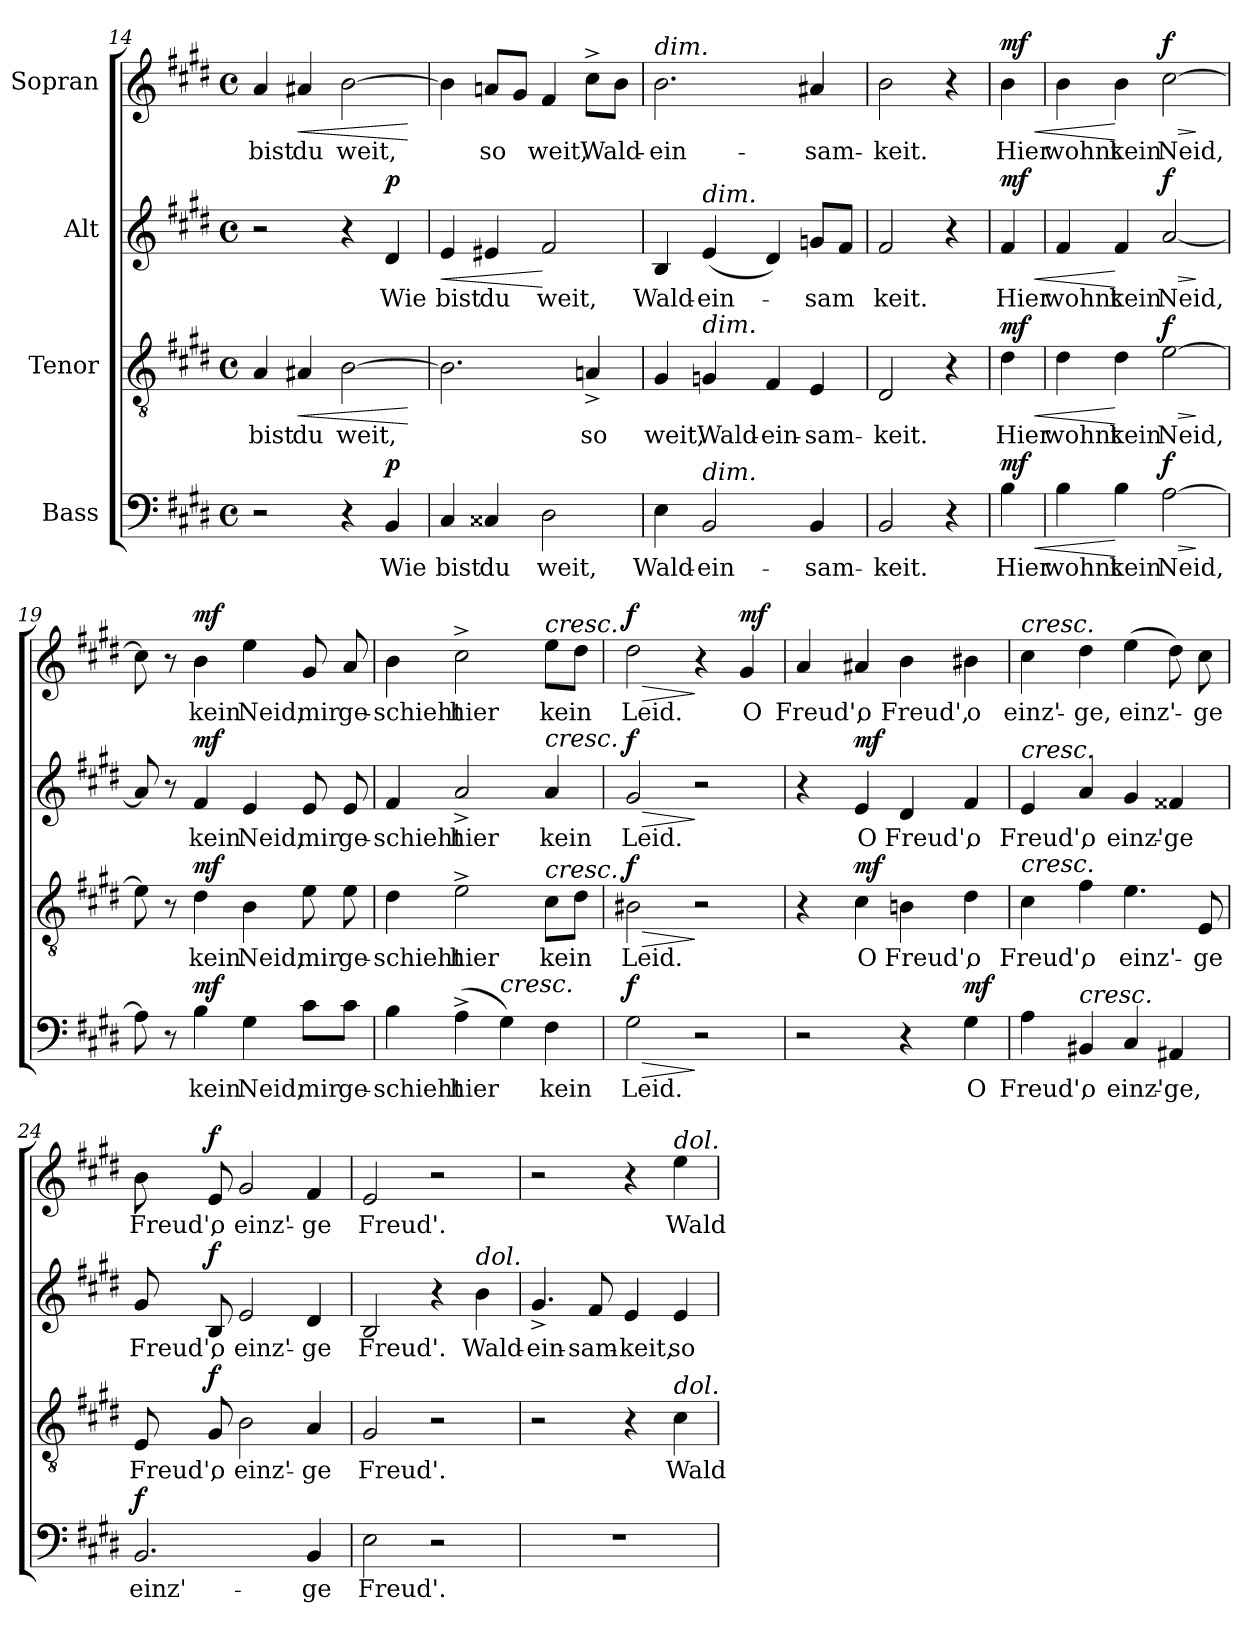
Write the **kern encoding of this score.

**kern	**text	**dynam	**kern	**text	**dynam	**kern	**text	**dynam	**kern	**text	**dynam
*part4	*part4	*part4	*part3	*part3	*part3	*part2	*part2	*part2	*part1	*part1	*part1
*staff4	*staff4	*staff4	*staff3	*staff3	*staff3	*staff2	*staff2	*staff2	*staff1	*staff1	*staff1
*I"Bass	*	*	*I"Tenor	*	*	*I"Alt	*	*	*I"Sopran	*	*
*clefF4	*	*	*clefGv2	*	*	*clefG2	*	*	*clefG2	*	*
*k[f#c#g#d#]	*	*	*k[f#c#g#d#]	*	*	*k[f#c#g#d#]	*	*	*k[f#c#g#d#]	*	*
*M4/4	*	*	*M4/4	*	*	*M4/4	*	*	*M4/4	*	*
*met(c)	*	*	*met(c)	*	*	*met(c)	*	*	*met(c)	*	*
=14	=14	=14	=14	=14	=14	=14	=14	=14	=14	=14	=14
!	!	!	!	!LO:LY:b	!	!	!	!	!	!LO:LY:b	!
2r	.	.	4A/	bist	.	2r	.	.	4a/	bist	.
!	!	!	!	!LO:LY:b	!LO:HP:b	!	!	!	!	!LO:LY:b	!LO:HP:b
.	.	.	4A#X/	du	<	.	.	.	4a#X/	du	<
!	!	!	!	!LO:LY:b	!	!	!	!	!	!LO:LY:b	!
4r	.	.	[2B\	weit,	.	4r	.	.	[2b\	weit,	.
!	!LO:LY:b	!LO:DY:a	!	!	!	!	!LO:LY:b	!LO:DY:a	!	!	!
4BB/	Wie	p	.	.	.	4d#/	Wie	p	.	.	.
.	.	.	.	.	[	.	.	.	.	.	[
=15	=15	=15	=15	=15	=15	=15	=15	=15	=15	=15	=15
!	!LO:LY:b	!	!	!	!	!	!LO:LY:b	!LO:HP:b	!	!	!
4C#/	bist	.	2.B\]	.	.	4e/	bist	<	4b\]	.	.
!	!LO:LY:b	!	!	!	!	!	!LO:LY:b	!	!	!LO:LY:b	!
4C##X/	du	.	.	.	.	4e#X/	du	.	8an/L	so	.
.	.	.	.	.	.	.	.	.	8g#/J	.	.
!	!LO:LY:b	!	!	!	!	!	!LO:LY:b	!	!	!LO:LY:b	!
2D#\	weit,	.	.	.	.	2f#/	weit,	[	4f#/	weit,	.
!	!	!	!	!LO:LY:b	!	!	!	!	!	!LO:LY:b	!
.	.	.	4An^/	so	.	.	.	.	8cc#^\L	Wald-	.
.	.	.	.	.	.	.	.	.	8b\J	.	.
=16	=16	=16	=16	=16	=16	=16	=16	=16	=16	=16	=16
!	!	!	!	!	!	!	!	!	!LO:TX:a:i:t=dim.	!	!
!	!LO:LY:b	!	!	!LO:LY:b	!	!	!LO:LY:b	!	!	!LO:LY:b	!
4E\	Wald-	.	4G#/	weit,	.	4B/	Wald-	.	2.b\	-ein-	.
!	!	!	!	!	!	!LO:TX:a:i:t=dim.	!	!	!	!	!
!	!	!	!LO:TX:a:i:t=dim.	!	!	!	!	!	!	!	!
!LO:TX:a:i:t=dim.	!	!	!	!	!	!	!	!	!	!	!
!	!LO:LY:b	!	!	!LO:LY:b	!	!	!LO:LY:b	!	!	!	!
2BB/	-ein-	.	4Gn/	Wald-	.	(4e/	-ein-	.	.	.	.
!	!	!	!	!LO:LY:b	!	!	!	!	!	!	!
.	.	.	4F#/	-ein-	.	4d#/)	.	.	.	.	.
!	!LO:LY:b	!	!	!LO:LY:b	!	!	!LO:LY:b	!	!	!LO:LY:b	!
4BB/	-sam-	.	4E/	-sam-	.	8gn/L	-sam	.	4a#X/	-sam-	.
.	.	.	.	.	.	8f#/J	.	.	.	.	.
=17	=17	=17	=17	=17	=17	=17	=17	=17	=17	=17	=17
!	!LO:LY:b	!	!	!LO:LY:b	!	!	!LO:LY:b	!	!	!LO:LY:b	!
2BB/	-keit.	.	2D#/	-keit.	.	2f#/	keit.	.	2b\	-keit.	.
4r	.	.	4r	.	.	4r	.	.	4r	.	.
!!LO:LB:g=z
=17X1	=17X1	=17X1	=17X1	=17X1	=17X1	=17X1	=17X1	=17X1	=17X1	=17X1	=17X1
!	!LO:LY:b	!LO:HP:b	!	!LO:LY:b	!LO:HP:b	!	!LO:LY:b	!LO:HP:b	!	!LO:LY:b	!LO:HP:b
!	!	!LO:DY:n=1:a	!	!	!LO:DY:n=1:a	!	!	!LO:DY:n=1:a	!	!	!LO:DY:n=1:a
4B\	Hier	< mf	4d#\	Hier	< mf	4f#/	Hier	< mf	4b\	Hier	< mf
=18	=18	=18	=18	=18	=18	=18	=18	=18	=18	=18	=18
!	!LO:LY:b	!	!	!LO:LY:b	!	!	!LO:LY:b	!	!	!LO:LY:b	!
4B\	wohnt	.	4d#\	wohnt	.	4f#/	wohnt	.	4b\	wohnt	.
!	!LO:LY:b	!	!	!LO:LY:b	!	!	!LO:LY:b	!	!	!LO:LY:b	!
4B\	kein	[	4d#\	kein	[	4f#/	kein	[	4b\	kein	[
!	!LO:LY:b	!LO:HP:b	!	!LO:LY:b	!LO:HP:b	!	!LO:LY:b	!LO:HP:b	!	!LO:LY:b	!LO:HP:b
!	!	!LO:DY:n=1:a	!	!	!LO:DY:n=1:a	!	!	!LO:DY:n=1:a	!	!	!LO:DY:n=1:a
[2A\	Neid,	> f	[2e\	Neid,	> f	[2a/	Neid,	> f	[2cc#\	Neid,	> f
.	.	]	.	.	]	.	.	]	.	.	]
=19	=19	=19	=19	=19	=19	=19	=19	=19	=19	=19	=19
8A\]	.	.	8e\]	.	.	8a/]	.	.	8cc#\]	.	.
8r	.	.	8r	.	.	8r	.	.	8r	.	.
!	!LO:LY:b	!LO:DY:a	!	!LO:LY:b	!LO:DY:a	!	!LO:LY:b	!LO:DY:a	!	!LO:LY:b	!LO:DY:a
4B\	kein	mf	4d#\	kein	mf	4f#/	kein	mf	4b\	kein	mf
!	!LO:LY:b	!	!	!LO:LY:b	!	!	!LO:LY:b	!	!	!LO:LY:b	!
4G#\	Neid,	.	4B\	Neid,	.	4e/	Neid,	.	4ee\	Neid,	.
!	!LO:LY:b	!	!	!LO:LY:b	!	!	!LO:LY:b	!	!	!LO:LY:b	!
8c#\L	mir	.	8e\	mir	.	8e/	mir	.	8g#/	mir	.
!	!LO:LY:b	!	!	!LO:LY:b	!	!	!LO:LY:b	!	!	!LO:LY:b	!
8c#\J	ge-	.	8e\	ge-	.	8e/	ge-	.	8a/	ge-	.
=20	=20	=20	=20	=20	=20	=20	=20	=20	=20	=20	=20
!	!LO:LY:b	!	!	!LO:LY:b	!	!	!LO:LY:b	!	!	!LO:LY:b	!
4B\	-schieht	.	4d#\	-schieht	.	4f#/	-schieht	.	4b\	-schieht	.
!	!LO:LY:b	!	!	!LO:LY:b	!	!	!LO:LY:b	!	!	!LO:LY:b	!
(4A^\	hier	.	2e^\	hier	.	2a^/	hier	.	2cc#^\	hier	.
!LO:TX:a:i:t=cresc.	!	!	!	!	!	!	!	!	!	!	!
4G#\)	.	.	.	.	.	.	.	.	.	.	.
!	!	!	!	!	!	!	!	!	!LO:TX:a:i:t=cresc.	!	!
!	!	!	!	!	!	!LO:TX:a:i:t=cresc.	!	!	!	!	!
!	!	!	!LO:TX:a:i:t=cresc.	!	!	!	!	!	!	!	!
!	!LO:LY:b	!	!	!LO:LY:b	!	!	!LO:LY:b	!	!	!LO:LY:b	!
4F#\	kein	.	8c#\L	kein	.	4a/	kein	.	8ee\L	kein	.
.	.	.	8d#\J	.	.	.	.	.	8dd#\J	.	.
=21	=21	=21	=21	=21	=21	=21	=21	=21	=21	=21	=21
!	!LO:LY:b	!LO:HP:b	!	!LO:LY:b	!LO:HP:b	!	!LO:LY:b	!LO:HP:b	!	!LO:LY:b	!LO:HP:b
!	!	!LO:DY:n=1:a	!	!	!LO:DY:n=1:a	!	!	!LO:DY:n=1:a	!	!	!LO:DY:n=1:a
2G#\	Leid.	> f	2B#X\	Leid.	> f	2g#/	Leid.	> f	2dd#\	Leid.	> f
2r	.	]	2r	.	]	2r	.	]	4r	.	]
!	!	!	!	!	!	!	!	!	!	!LO:LY:b	!LO:DY:n=2:a
.	.	.	.	.	.	.	.	.	4g#/	O	mf
!!LO:LB:g=z
=22	=22	=22	=22	=22	=22	=22	=22	=22	=22	=22	=22
!	!	!	!	!	!	!	!	!	!	!LO:LY:b	!
2r	.	.	4r	.	.	4r	.	.	4a/	Freud',	.
!	!	!	!	!LO:LY:b	!LO:DY:a	!	!LO:LY:b	!LO:DY:a	!	!LO:LY:b	!
.	.	.	4c#\	O	mf	4e/	O	mf	4a#X/	o	.
!	!	!	!	!LO:LY:b	!	!	!LO:LY:b	!	!	!LO:LY:b	!
4r	.	.	4Bn\	Freud',	.	4d#/	Freud',	.	4b\	Freud',	.
!	!LO:LY:b	!LO:DY:a	!	!LO:LY:b	!	!	!LO:LY:b	!	!	!LO:LY:b	!
4G#\	O	mf	4d#\	o	.	4f#/	o	.	4b#X\	o	.
=23	=23	=23	=23	=23	=23	=23	=23	=23	=23	=23	=23
!	!	!	!	!	!	!	!	!	!LO:TX:a:i:t=cresc.	!	!
!	!	!	!	!	!	!LO:TX:a:i:t=cresc.	!	!	!	!	!
!	!	!	!LO:TX:a:i:t=cresc.	!	!	!	!	!	!	!	!
!	!LO:LY:b	!	!	!LO:LY:b	!	!	!LO:LY:b	!	!	!LO:LY:b	!
4A\	Freud',	.	4c#\	Freud',	.	4e/	Freud',	.	4cc#\	einz'-	.
!LO:TX:a:i:t=cresc.	!	!	!	!	!	!	!	!	!	!	!
!	!LO:LY:b	!	!	!LO:LY:b	!	!	!LO:LY:b	!	!	!LO:LY:b	!
4BB#X/	o	.	4f#\	o	.	4a/	o	.	4dd#\	-ge,	.
!	!LO:LY:b	!	!	!LO:LY:b	!	!	!LO:LY:b	!	!	!LO:LY:b	!
4C#/	einz'-	.	4.e\	einz'-	.	4g#/	einz'-	.	(4ee\	einz'-	.
!	!LO:LY:b	!	!	!	!	!	!LO:LY:b	!	!	!	!
4AA#X/	-ge,	.	.	.	.	4f##X/	-ge	.	8dd#\)	.	.
!	!	!	!	!LO:LY:b	!	!	!	!	!	!LO:LY:b	!
.	.	.	8E/	-ge	.	.	.	.	8cc#\	-ge	.
=24	=24	=24	=24	=24	=24	=24	=24	=24	=24	=24	=24
!	!LO:LY:b	!LO:DY:a	!	!LO:LY:b	!	!	!LO:LY:b	!	!	!LO:LY:b	!
2.BB/	einz'-	f	8E/	Freud',	.	8g#/	Freud',	.	8b\	Freud',	.
!	!	!	!	!LO:LY:b	!LO:DY:a	!	!LO:LY:b	!LO:DY:a	!	!LO:LY:b	!LO:DY:a
.	.	.	8G#/	o	f	8B/	o	f	8e/	o	f
!	!	!	!	!LO:LY:b	!	!	!LO:LY:b	!	!	!LO:LY:b	!
.	.	.	2B\	einz'-	.	2e/	einz'-	.	2g#/	einz'-	.
!	!LO:LY:b	!	!	!LO:LY:b	!	!	!LO:LY:b	!	!	!LO:LY:b	!
4BB/	-ge	.	4A/	-ge	.	4d#/	-ge	.	4f#/	-ge	.
=25	=25	=25	=25	=25	=25	=25	=25	=25	=25	=25	=25
!	!LO:LY:b	!	!	!LO:LY:b	!	!	!LO:LY:b	!	!	!LO:LY:b	!
2E\	Freud'.	.	2G#/	Freud'.	.	2B/	Freud'.	.	2e/	Freud'.	.
2r	.	.	2r	.	.	4r	.	.	2r	.	.
!	!	!	!	!	!	!LO:TX:a:i:t=dol.	!	!	!	!	!
!	!	!	!	!	!	!	!LO:LY:b	!	!	!	!
.	.	.	.	.	.	4b\	Wald-	.	.	.	.
=26	=26	=26	=26	=26	=26	=26	=26	=26	=26	=26	=26
!	!	!	!	!	!	!	!LO:LY:b	!	!	!	!
1r	.	.	2r	.	.	4.g#^/	-ein-	.	2r	.	.
!	!	!	!	!	!	!	!LO:LY:b	!	!	!	!
.	.	.	.	.	.	8f#/	-sam-	.	.	.	.
!	!	!	!	!	!	!	!LO:LY:b	!	!	!	!
.	.	.	4r	.	.	4e/	-keit,	.	4r	.	.
!	!	!	!	!	!	!	!	!	!LO:TX:a:i:t=dol.	!	!
!	!	!	!LO:TX:a:i:t=dol.	!	!	!	!	!	!	!	!
!	!	!	!	!LO:LY:b	!	!	!LO:LY:b	!	!	!LO:LY:b	!
.	.	.	4c#\	Wald-	.	4e/	so	.	4ee\	Wald-	.
=	=	=	=	=	=	=	=	=	=	=	=
*-	*-	*-	*-	*-	*-	*-	*-	*-	*-	*-	*-
